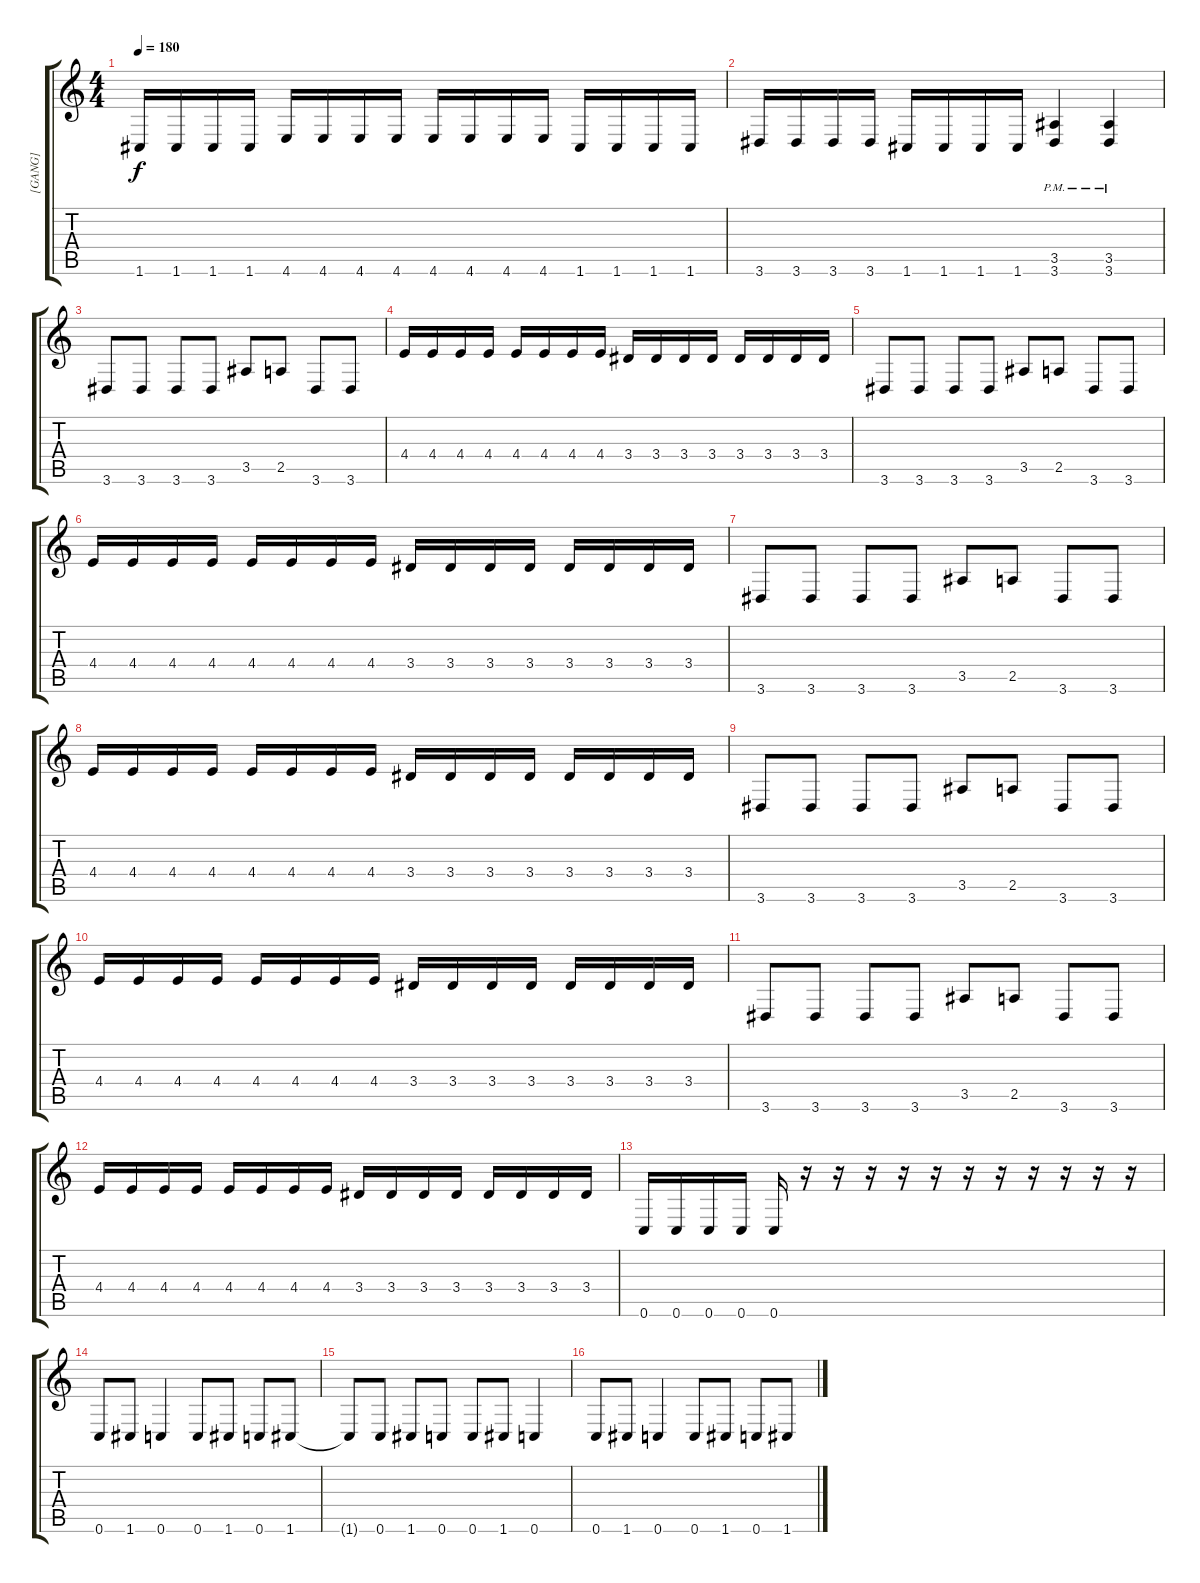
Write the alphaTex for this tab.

\track ("[GANG]" "[GANG]") {instrument distortionguitar}
\staff {score tabs}
\tuning (D4 A3 F3 C3 G2 C2) {hide}
\ts (4 4)
\tempo 180
\clef g2
\ks c
1.6.16{dy f} 1.6.16 1.6.16 1.6.16 4.6.16 4.6.16 4.6.16 4.6.16 4.6.16 4.6.16 4.6.16 4.6.16 1.6.16 1.6.16 1.6.16 1.6.16 |
3.6.16 3.6.16 3.6.16 3.6.16 1.6.16 1.6.16 1.6.16 1.6.16 (3.5{pm} 3.6{pm}).4 (3.5{pm} 3.6{pm}).4 |
3.6.8 3.6.8 3.6.8 3.6.8 3.5.8 2.5.8 3.6.8 3.6.8 |
4.4.16 4.4.16 4.4.16 4.4.16 4.4.16 4.4.16 4.4.16 4.4.16 3.4.16 3.4.16 3.4.16 3.4.16 3.4.16 3.4.16 3.4.16 3.4.16 |
3.6.8 3.6.8 3.6.8 3.6.8 3.5.8 2.5.8 3.6.8 3.6.8 |
4.4.16 4.4.16 4.4.16 4.4.16 4.4.16 4.4.16 4.4.16 4.4.16 3.4.16 3.4.16 3.4.16 3.4.16 3.4.16 3.4.16 3.4.16 3.4.16 |
3.6.8 3.6.8 3.6.8 3.6.8 3.5.8 2.5.8 3.6.8 3.6.8 |
4.4.16 4.4.16 4.4.16 4.4.16 4.4.16 4.4.16 4.4.16 4.4.16 3.4.16 3.4.16 3.4.16 3.4.16 3.4.16 3.4.16 3.4.16 3.4.16 |
3.6.8 3.6.8 3.6.8 3.6.8 3.5.8 2.5.8 3.6.8 3.6.8 |
4.4.16 4.4.16 4.4.16 4.4.16 4.4.16 4.4.16 4.4.16 4.4.16 3.4.16 3.4.16 3.4.16 3.4.16 3.4.16 3.4.16 3.4.16 3.4.16 |
3.6.8 3.6.8 3.6.8 3.6.8 3.5.8 2.5.8 3.6.8 3.6.8 |
4.4.16 4.4.16 4.4.16 4.4.16 4.4.16 4.4.16 4.4.16 4.4.16 3.4.16 3.4.16 3.4.16 3.4.16 3.4.16 3.4.16 3.4.16 3.4.16 |
0.6.16 0.6.16 0.6.16 0.6.16 0.6.16 r.16 r.16 r.16 r.16 r.16 r.16 r.16 r.16 r.16 r.16 r.16 |
0.6.8 1.6.8 0.6.4 0.6.8 1.6.8 0.6.8 1.6.8 |
1.6{t}.8 0.6.8 1.6.8 0.6.8 0.6.8 1.6.8 0.6.4 |
0.6.8 1.6.8 0.6.4 0.6.8 1.6.8 0.6.8 1.6.8
